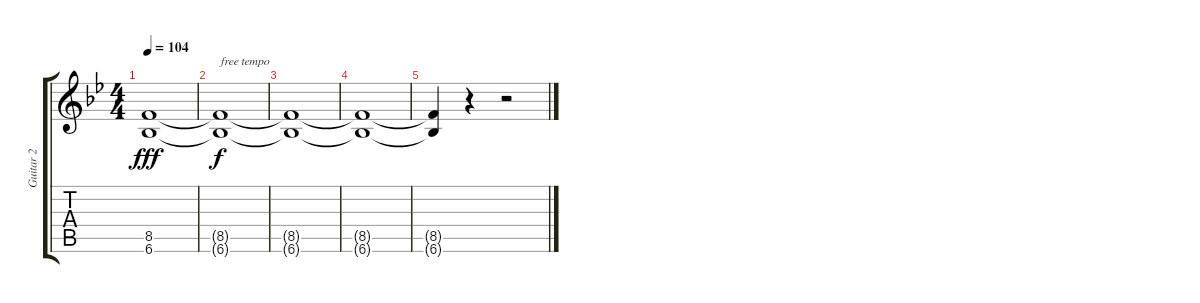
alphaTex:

\track ("Guitar 2" "Guitar 2") {instrument distortionguitar}
\staff {score tabs}
\tuning (E4 B3 G3 D3 A2 E2) {hide}
\ts (4 4)
\tempo 104
\clef g2
\ks bb
(8.5 6.6).1{dy fff} |
(8.5{t} 6.6{t}).1{txt "free tempo" dy f} |
(8.5{t} 6.6{t}).1 |
(8.5{t} 6.6{t}).1 |
(8.5{t} 6.6{t}).4 r.4 r.2
